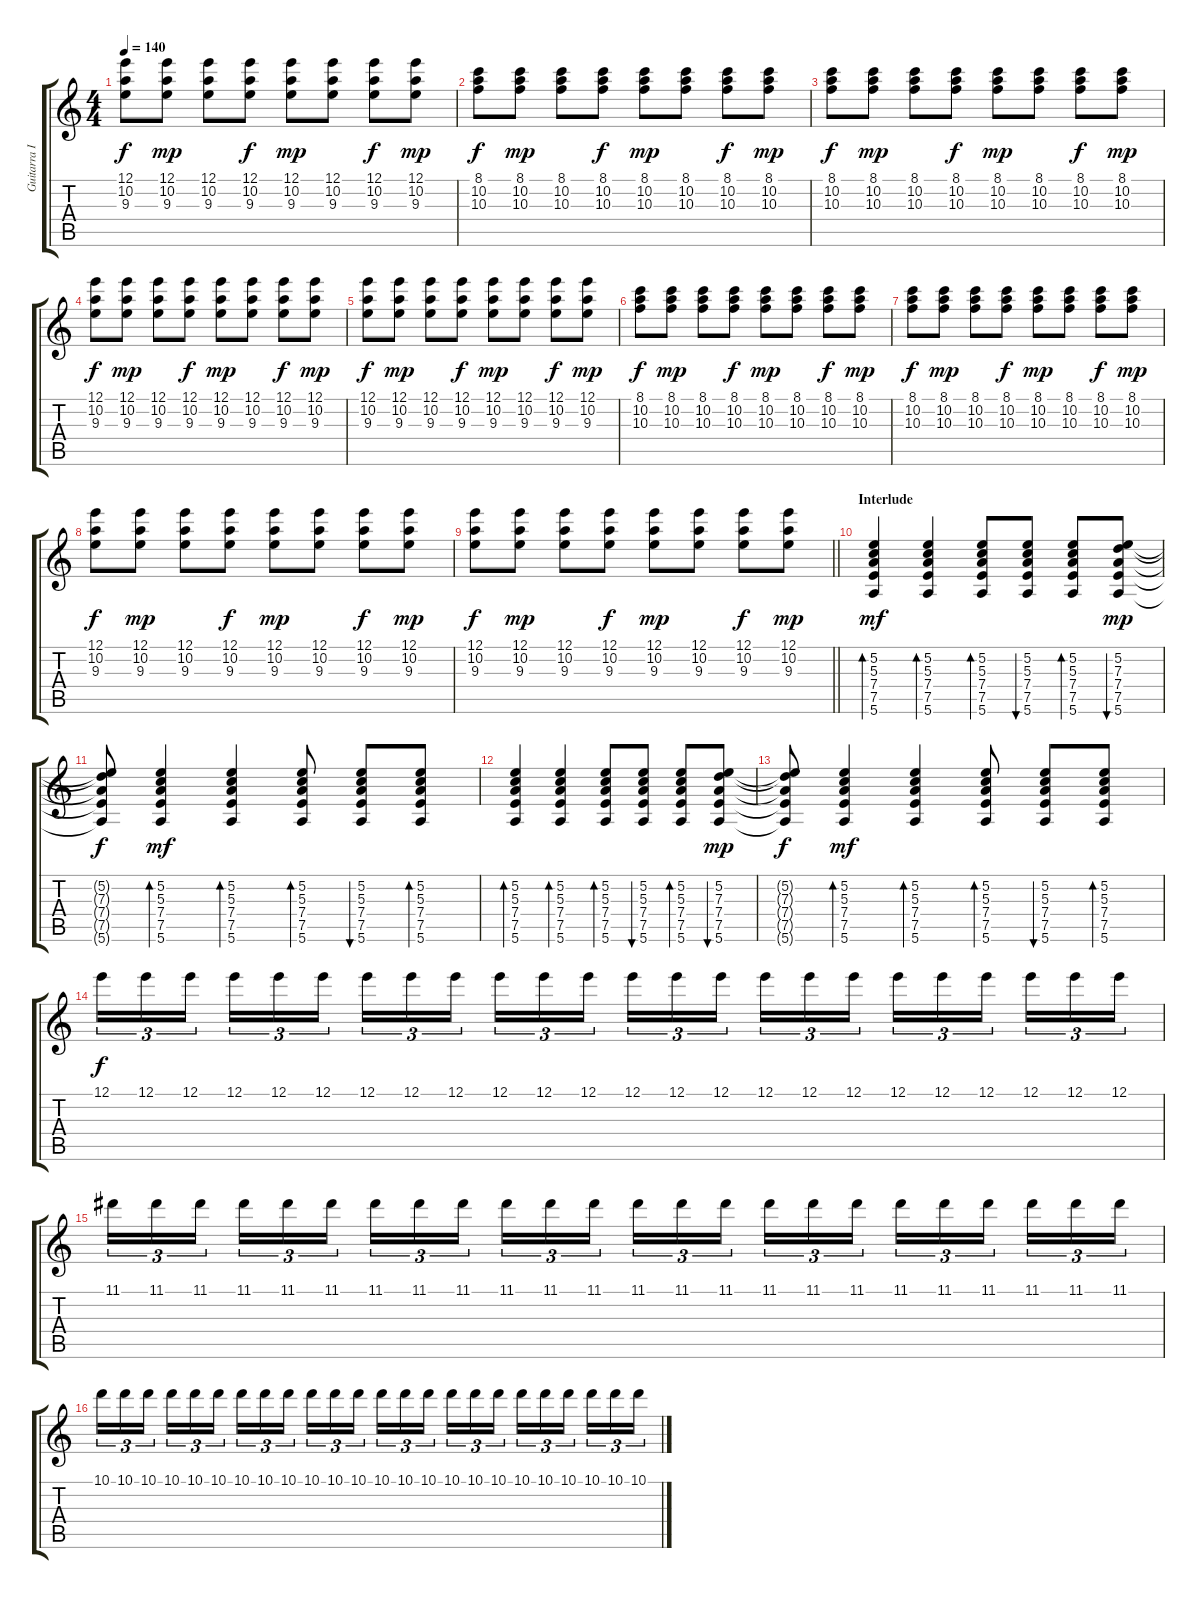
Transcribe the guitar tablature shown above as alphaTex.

\track ("Guitarra I" "Guitarra I") {instrument acousticguitarsteel}
\staff {score tabs}
\tuning (E4 B3 G3 D3 A2 E2) {hide}
\ts (4 4)
\tempo 140
\clef g2
\ks c
(12.1 10.2 9.3).8{dy f} (12.1 10.2 9.3).8{dy mp} (12.1 10.2 9.3).8 (12.1 10.2 9.3).8{dy f} (12.1 10.2 9.3).8{dy mp} (12.1 10.2 9.3).8 (12.1 10.2 9.3).8{dy f} (12.1 10.2 9.3).8{dy mp} |
(8.1 10.2 10.3).8{dy f} (8.1 10.2 10.3).8{dy mp} (8.1 10.2 10.3).8 (8.1 10.2 10.3).8{dy f} (8.1 10.2 10.3).8{dy mp} (8.1 10.2 10.3).8 (8.1 10.2 10.3).8{dy f} (8.1 10.2 10.3).8{dy mp} |
(8.1 10.2 10.3).8{dy f} (8.1 10.2 10.3).8{dy mp} (8.1 10.2 10.3).8 (8.1 10.2 10.3).8{dy f} (8.1 10.2 10.3).8{dy mp} (8.1 10.2 10.3).8 (8.1 10.2 10.3).8{dy f} (8.1 10.2 10.3).8{dy mp} |
(12.1 10.2 9.3).8{dy f} (12.1 10.2 9.3).8{dy mp} (12.1 10.2 9.3).8 (12.1 10.2 9.3).8{dy f} (12.1 10.2 9.3).8{dy mp} (12.1 10.2 9.3).8 (12.1 10.2 9.3).8{dy f} (12.1 10.2 9.3).8{dy mp} |
(12.1 10.2 9.3).8{dy f} (12.1 10.2 9.3).8{dy mp} (12.1 10.2 9.3).8 (12.1 10.2 9.3).8{dy f} (12.1 10.2 9.3).8{dy mp} (12.1 10.2 9.3).8 (12.1 10.2 9.3).8{dy f} (12.1 10.2 9.3).8{dy mp} |
(8.1 10.2 10.3).8{dy f} (8.1 10.2 10.3).8{dy mp} (8.1 10.2 10.3).8 (8.1 10.2 10.3).8{dy f} (8.1 10.2 10.3).8{dy mp} (8.1 10.2 10.3).8 (8.1 10.2 10.3).8{dy f} (8.1 10.2 10.3).8{dy mp} |
(8.1 10.2 10.3).8{dy f} (8.1 10.2 10.3).8{dy mp} (8.1 10.2 10.3).8 (8.1 10.2 10.3).8{dy f} (8.1 10.2 10.3).8{dy mp} (8.1 10.2 10.3).8 (8.1 10.2 10.3).8{dy f} (8.1 10.2 10.3).8{dy mp} |
(12.1 10.2 9.3).8{dy f} (12.1 10.2 9.3).8{dy mp} (12.1 10.2 9.3).8 (12.1 10.2 9.3).8{dy f} (12.1 10.2 9.3).8{dy mp} (12.1 10.2 9.3).8 (12.1 10.2 9.3).8{dy f} (12.1 10.2 9.3).8{dy mp} |
\barLineRight lightlight
(12.1 10.2 9.3).8{dy f} (12.1 10.2 9.3).8{dy mp} (12.1 10.2 9.3).8 (12.1 10.2 9.3).8{dy f} (12.1 10.2 9.3).8{dy mp} (12.1 10.2 9.3).8 (12.1 10.2 9.3).8{dy f} (12.1 10.2 9.3).8{dy mp} |
\section ("" "Interlude")
(5.2 5.3 7.4 7.5 5.6).4{bd 30 dy mf} (5.2 5.3 7.4 7.5 5.6).4{bd 30} (5.2 5.3 7.4 7.5 5.6).8{bd 30} (5.2 5.3 7.4 7.5 5.6).8{bu 30} (5.2 5.3 7.4 7.5 5.6).8{bd 30} (5.2 7.3 7.4 7.5 5.6).8{bu 30 dy mp} |
(5.2{t} 7.3{t} 7.4{t} 7.5{t} 5.6{t}).8{dy f} (5.2 5.3 7.4 7.5 5.6).4{bd 30 dy mf} (5.2 5.3 7.4 7.5 5.6).4{bd 30} (5.2 5.3 7.4 7.5 5.6).8{bd 30} (5.2 5.3 7.4 7.5 5.6).8{bu 30} (5.2 5.3 7.4 7.5 5.6).8{bd 30} |
(5.2 5.3 7.4 7.5 5.6).4{bd 30} (5.2 5.3 7.4 7.5 5.6).4{bd 30} (5.2 5.3 7.4 7.5 5.6).8{bd 30} (5.2 5.3 7.4 7.5 5.6).8{bu 30} (5.2 5.3 7.4 7.5 5.6).8{bd 30} (5.2 7.3 7.4 7.5 5.6).8{bu 30 dy mp} |
(5.2{t} 7.3{t} 7.4{t} 7.5{t} 5.6{t}).8{dy f} (5.2 5.3 7.4 7.5 5.6).4{bd 30 dy mf} (5.2 5.3 7.4 7.5 5.6).4{bd 30} (5.2 5.3 7.4 7.5 5.6).8{bd 30} (5.2 5.3 7.4 7.5 5.6).8{bu 30} (5.2 5.3 7.4 7.5 5.6).8{bd 30} |
12.1.16{tu (3 2) dy f} 12.1.16{tu (3 2)} 12.1.16{tu (3 2) beam splitsecondary} 12.1.16{tu (3 2)} 12.1.16{tu (3 2)} 12.1.16{tu (3 2)} 12.1.16{tu (3 2)} 12.1.16{tu (3 2)} 12.1.16{tu (3 2) beam splitsecondary} 12.1.16{tu (3 2)} 12.1.16{tu (3 2)} 12.1.16{tu (3 2)} 12.1.16{tu (3 2)} 12.1.16{tu (3 2)} 12.1.16{tu (3 2) beam splitsecondary} 12.1.16{tu (3 2)} 12.1.16{tu (3 2)} 12.1.16{tu (3 2)} 12.1.16{tu (3 2)} 12.1.16{tu (3 2)} 12.1.16{tu (3 2) beam splitsecondary} 12.1.16{tu (3 2)} 12.1.16{tu (3 2)} 12.1.16{tu (3 2)} |
11.1.16{tu (3 2)} 11.1.16{tu (3 2)} 11.1.16{tu (3 2) beam splitsecondary} 11.1.16{tu (3 2)} 11.1.16{tu (3 2)} 11.1.16{tu (3 2)} 11.1.16{tu (3 2)} 11.1.16{tu (3 2)} 11.1.16{tu (3 2) beam splitsecondary} 11.1.16{tu (3 2)} 11.1.16{tu (3 2)} 11.1.16{tu (3 2)} 11.1.16{tu (3 2)} 11.1.16{tu (3 2)} 11.1.16{tu (3 2) beam splitsecondary} 11.1.16{tu (3 2)} 11.1.16{tu (3 2)} 11.1.16{tu (3 2)} 11.1.16{tu (3 2)} 11.1.16{tu (3 2)} 11.1.16{tu (3 2) beam splitsecondary} 11.1.16{tu (3 2)} 11.1.16{tu (3 2)} 11.1.16{tu (3 2)} |
10.1.16{tu (3 2)} 10.1.16{tu (3 2)} 10.1.16{tu (3 2) beam splitsecondary} 10.1.16{tu (3 2)} 10.1.16{tu (3 2)} 10.1.16{tu (3 2)} 10.1.16{tu (3 2)} 10.1.16{tu (3 2)} 10.1.16{tu (3 2) beam splitsecondary} 10.1.16{tu (3 2)} 10.1.16{tu (3 2)} 10.1.16{tu (3 2)} 10.1.16{tu (3 2)} 10.1.16{tu (3 2)} 10.1.16{tu (3 2) beam splitsecondary} 10.1.16{tu (3 2)} 10.1.16{tu (3 2)} 10.1.16{tu (3 2)} 10.1.16{tu (3 2)} 10.1.16{tu (3 2)} 10.1.16{tu (3 2) beam splitsecondary} 10.1.16{tu (3 2)} 10.1.16{tu (3 2)} 10.1.16{tu (3 2)}
